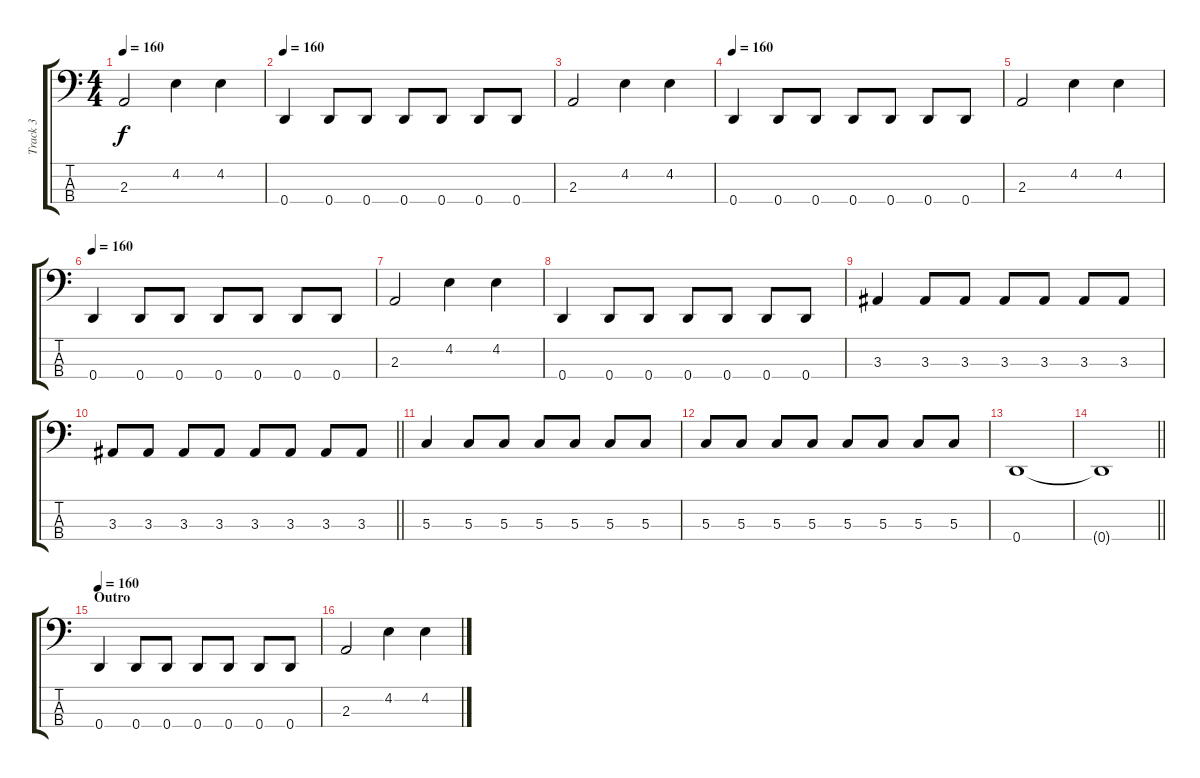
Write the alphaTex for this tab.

\track ("Track 3" "Track 3") {instrument electricbassfinger}
\staff {score tabs}
\tuning (F2 C2 G1 D1) {hide}
\ts (4 4)
\tempo 160
\clef f4
\ks c
2.3.2{dy f} 4.2.4 4.2.4 |
\tempo 160
0.4.4 0.4.8 0.4.8 0.4.8 0.4.8 0.4.8 0.4.8 |
2.3.2 4.2.4 4.2.4 |
\tempo 160
0.4.4 0.4.8 0.4.8 0.4.8 0.4.8 0.4.8 0.4.8 |
2.3.2 4.2.4 4.2.4 |
\tempo 160
0.4.4 0.4.8 0.4.8 0.4.8 0.4.8 0.4.8 0.4.8 |
2.3.2 4.2.4 4.2.4 |
0.4.4 0.4.8 0.4.8 0.4.8 0.4.8 0.4.8 0.4.8 |
3.3.4 3.3.8 3.3.8 3.3.8 3.3.8 3.3.8 3.3.8 |
\barLineRight lightlight
3.3.8 3.3.8 3.3.8 3.3.8 3.3.8 3.3.8 3.3.8 3.3.8 |
5.3.4 5.3.8 5.3.8 5.3.8 5.3.8 5.3.8 5.3.8 |
5.3.8 5.3.8 5.3.8 5.3.8 5.3.8 5.3.8 5.3.8 5.3.8 |
0.4.1 |
\barLineRight lightlight
0.4{t}.1 |
\section ("" "Outro")
\tempo 160
0.4.4 0.4.8 0.4.8 0.4.8 0.4.8 0.4.8 0.4.8 |
2.3.2 4.2.4 4.2.4
